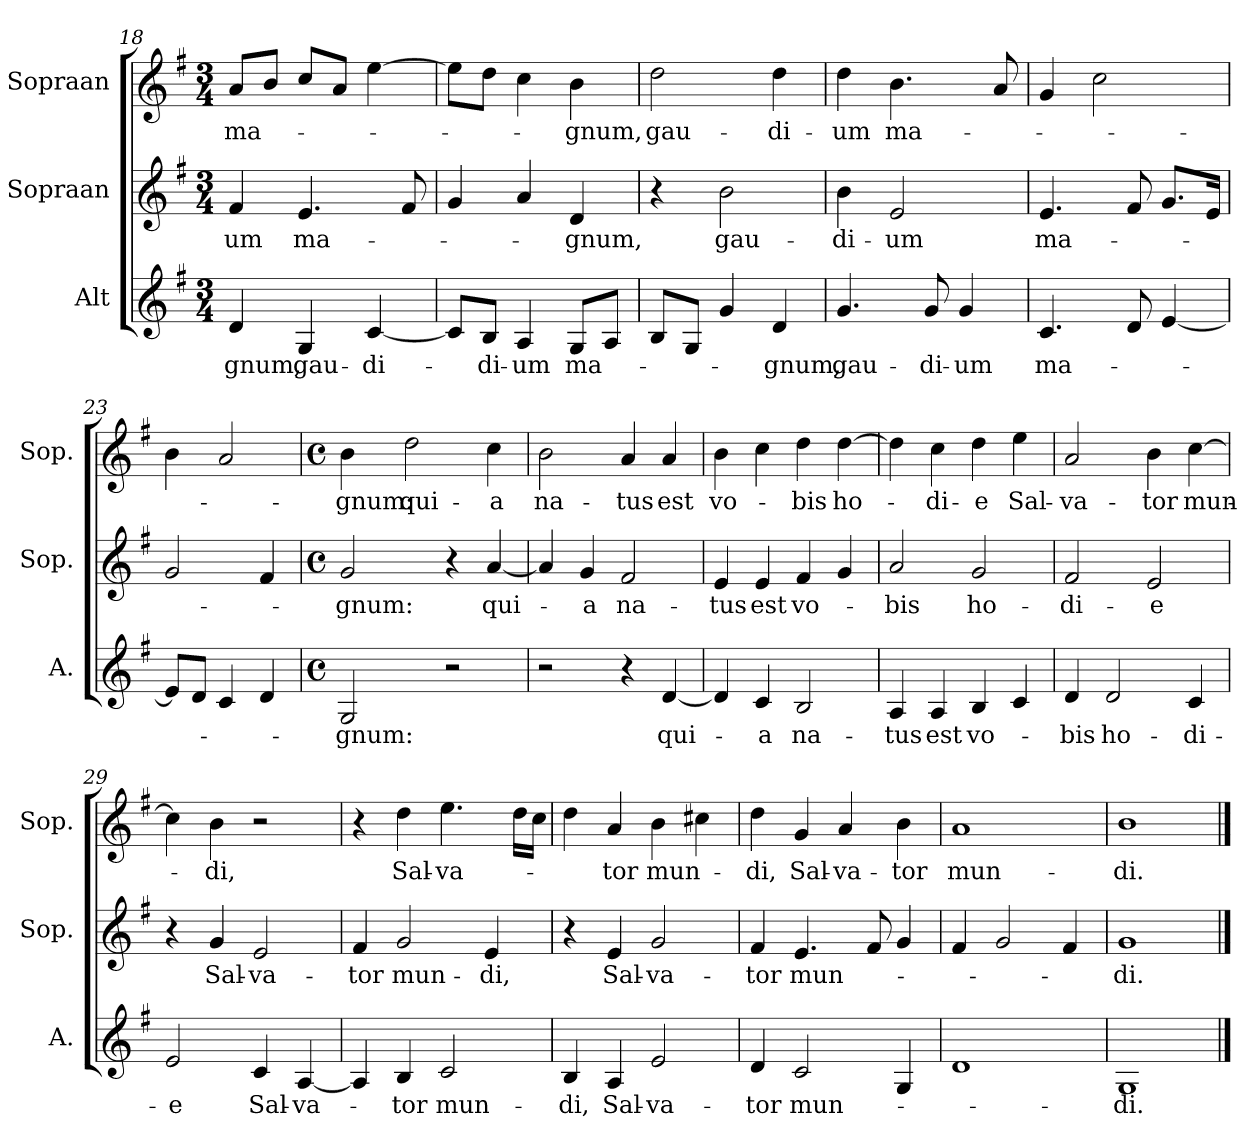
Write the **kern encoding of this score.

**kern	**text	**kern	**text	**kern	**text
*part3	*part3	*part2	*part2	*part1	*part1
*staff3	*staff3	*staff2	*staff2	*staff1	*staff1
*I"Alt	*	*I"Sopraan	*	*I"Sopraan	*
*I'A.	*	*I'Sop.	*	*I'Sop.	*
*clefG2	*	*clefG2	*	*clefG2	*
*k[f#]	*	*k[f#]	*	*k[f#]	*
*M3/4	*	*M3/4	*	*M3/4	*
=18	=18	=18	=18	=18	=18
!	!LO:LY:b	!	!LO:LY:b	!	!LO:LY:b
4d/	-gnum,	4f#/	-um	8a/L	ma-
.	.	.	.	8b/J	.
!	!LO:LY:b	!	!LO:LY:b	!	!
4G/	gau-	4.e/	ma-	8cc/L	.
.	.	.	.	8a/J	.
!	!LO:LY:b	!	!	!	!
[4c/	-di-	.	.	[4ee\	.
.	.	8f#/	.	.	.
=19	=19	=19	=19	=19	=19
8c/L]	.	4g/	.	8ee\L]	.
!	!LO:LY:b	!	!	!	!
8B/J	-di-	.	.	8dd\J	.
!	!LO:LY:b	!	!	!	!
4A/	-um	4a/	.	4cc\	.
!	!LO:LY:b	!	!LO:LY:b	!	!LO:LY:b
8G/L	ma-	4d/	-gnum,	4b\	-gnum,
8A/J	.	.	.	.	.
!!LO:PB:g=z
=20	=20	=20	=20	=20	=20
!	!	!	!	!	!LO:LY:b
8B/L	.	4r	.	2dd\	gau-
8G/J	.	.	.	.	.
!	!	!	!LO:LY:b	!	!
4g/	.	2b\	gau-	.	.
!	!LO:LY:b	!	!	!	!LO:LY:b
4d/	-gnum,	.	.	4dd\	-di-
=21	=21	=21	=21	=21	=21
!	!LO:LY:b	!	!LO:LY:b	!	!LO:LY:b
4.g/	gau-	4b\	-di-	4dd\	-um
!	!	!	!LO:LY:b	!	!LO:LY:b
.	.	2e/	-um	4.b\	ma-
!	!LO:LY:b	!	!	!	!
8g/	-di-	.	.	.	.
!	!LO:LY:b	!	!	!	!
4g/	-um	.	.	.	.
.	.	.	.	8a/	.
=22	=22	=22	=22	=22	=22
!	!LO:LY:b	!	!LO:LY:b	!	!
4.c/	ma-	4.e/	ma-	4g/	.
.	.	.	.	2cc\	.
8d/	.	8f#/	.	.	.
[4e/	.	8.g/L	.	.	.
.	.	16e/Jk	.	.	.
=23	=23	=23	=23	=23	=23
8e/L]	.	2g/	.	4b\	.
8d/J	.	.	.	.	.
4c/	.	.	.	2a/	.
4d/	.	4f#/	.	.	.
=24	=24	=24	=24	=24	=24
*M4/4	*	*M4/4	*	*M4/4	*
*met(c)	*	*met(c)	*	*met(c)	*
!	!LO:LY:b	!	!LO:LY:b	!	!LO:LY:b
2G/	-gnum:	2g/	-gnum:	4b\	-gnum:
!	!	!	!	!	!LO:LY:b
.	.	.	.	2dd\	qui-
2r	.	4r	.	.	.
!	!	!	!LO:LY:b	!	!LO:LY:b
.	.	[4a/	qui-	4cc\	-a
=25	=25	=25	=25	=25	=25
!	!	!	!	!	!LO:LY:b
2r	.	4a/]	.	2b\	na-
!	!	!	!LO:LY:b	!	!
.	.	4g/	-a	.	.
!	!	!	!LO:LY:b	!	!LO:LY:b
4r	.	2f#/	na-	4a/	-tus
!	!LO:LY:b	!	!	!	!LO:LY:b
[4d/	qui-	.	.	4a/	est
!!LO:LB:g=z
=26	=26	=26	=26	=26	=26
!	!	!	!LO:LY:b	!	!LO:LY:b
4d/]	.	4e/	-tus	4b\	vo-
!	!LO:LY:b	!	!LO:LY:b	!	!
4c/	-a	4e/	est	4cc\	.
!	!LO:LY:b	!	!LO:LY:b	!	!LO:LY:b
2B/	na-	4f#/	vo-	4dd\	-bis
!	!	!	!	!	!LO:LY:b
.	.	4g/	.	[4dd\	ho-
=27	=27	=27	=27	=27	=27
!	!LO:LY:b	!	!LO:LY:b	!	!
4A/	-tus	2a/	-bis	4dd\]	.
!	!LO:LY:b	!	!	!	!LO:LY:b
4A/	est	.	.	4cc\	-di-
!	!LO:LY:b	!	!LO:LY:b	!	!LO:LY:b
4B/	vo-	2g/	ho-	4dd\	-e
!	!	!	!	!	!LO:LY:b
4c/	.	.	.	4ee\	Sal-
=28	=28	=28	=28	=28	=28
!	!LO:LY:b	!	!LO:LY:b	!	!LO:LY:b
4d/	-bis	2f#/	-di-	2a/	-va-
!	!LO:LY:b	!	!	!	!
2d/	ho-	.	.	.	.
!	!	!	!LO:LY:b	!	!LO:LY:b
.	.	2e/	-e	4b\	-tor
!	!LO:LY:b	!	!	!	!LO:LY:b
4c/	-di-	.	.	[4cc\	mun-
=29	=29	=29	=29	=29	=29
!	!LO:LY:b	!	!	!	!
2e/	-e	4r	.	4cc\]	.
!	!	!	!LO:LY:b	!	!LO:LY:b
.	.	4g/	Sal-	4b\	-di,
!	!LO:LY:b	!	!LO:LY:b	!	!
4c/	Sal-	2e/	-va-	2r	.
!	!LO:LY:b	!	!	!	!
[4A/	-va-	.	.	.	.
=30	=30	=30	=30	=30	=30
!	!	!	!LO:LY:b	!	!
4A/]	.	4f#/	-tor	4r	.
!	!LO:LY:b	!	!LO:LY:b	!	!LO:LY:b
4B/	-tor	2g/	mun-	4dd\	Sal-
!	!LO:LY:b	!	!	!	!LO:LY:b
2c/	mun-	.	.	4.ee\	-va-
!	!	!	!LO:LY:b	!	!
.	.	4e/	-di,	.	.
.	.	.	.	16dd\LL	.
.	.	.	.	16cc\JJ	.
=31	=31	=31	=31	=31	=31
!	!LO:LY:b	!	!	!	!
4B/	-di,	4r	.	4dd\	.
!	!LO:LY:b	!	!LO:LY:b	!	!LO:LY:b
4A/	Sal-	4e/	Sal-	4a/	-tor
!	!LO:LY:b	!	!LO:LY:b	!	!LO:LY:b
2e/	-va-	2g/	-va-	4b\	mun-
.	.	.	.	4cc#X\	.
!!LO:LB:g=z
=32	=32	=32	=32	=32	=32
!	!LO:LY:b	!	!LO:LY:b	!	!LO:LY:b
4d/	-tor	4f#/	-tor	4dd\	-di,
!	!LO:LY:b	!	!LO:LY:b	!	!LO:LY:b
2c/	mun-	4.e/	mun-	4g/	Sal-
!	!	!	!	!	!LO:LY:b
.	.	.	.	4a/	-va-
.	.	8f#/	.	.	.
!	!	!	!	!	!LO:LY:b
4G/	.	4g/	.	4b\	-tor
=33	=33	=33	=33	=33	=33
!	!	!	!	!	!LO:LY:b
1d	.	4f#/	.	1a	mun-
.	.	2g/	.	.	.
.	.	4f#/	.	.	.
=34	=34	=34	=34	=34	=34
!	!LO:LY:b	!	!LO:LY:b	!	!LO:LY:b
1G	-di.	1g	-di.	1b	-di.
==	==	==	==	==	==
*-	*-	*-	*-	*-	*-
